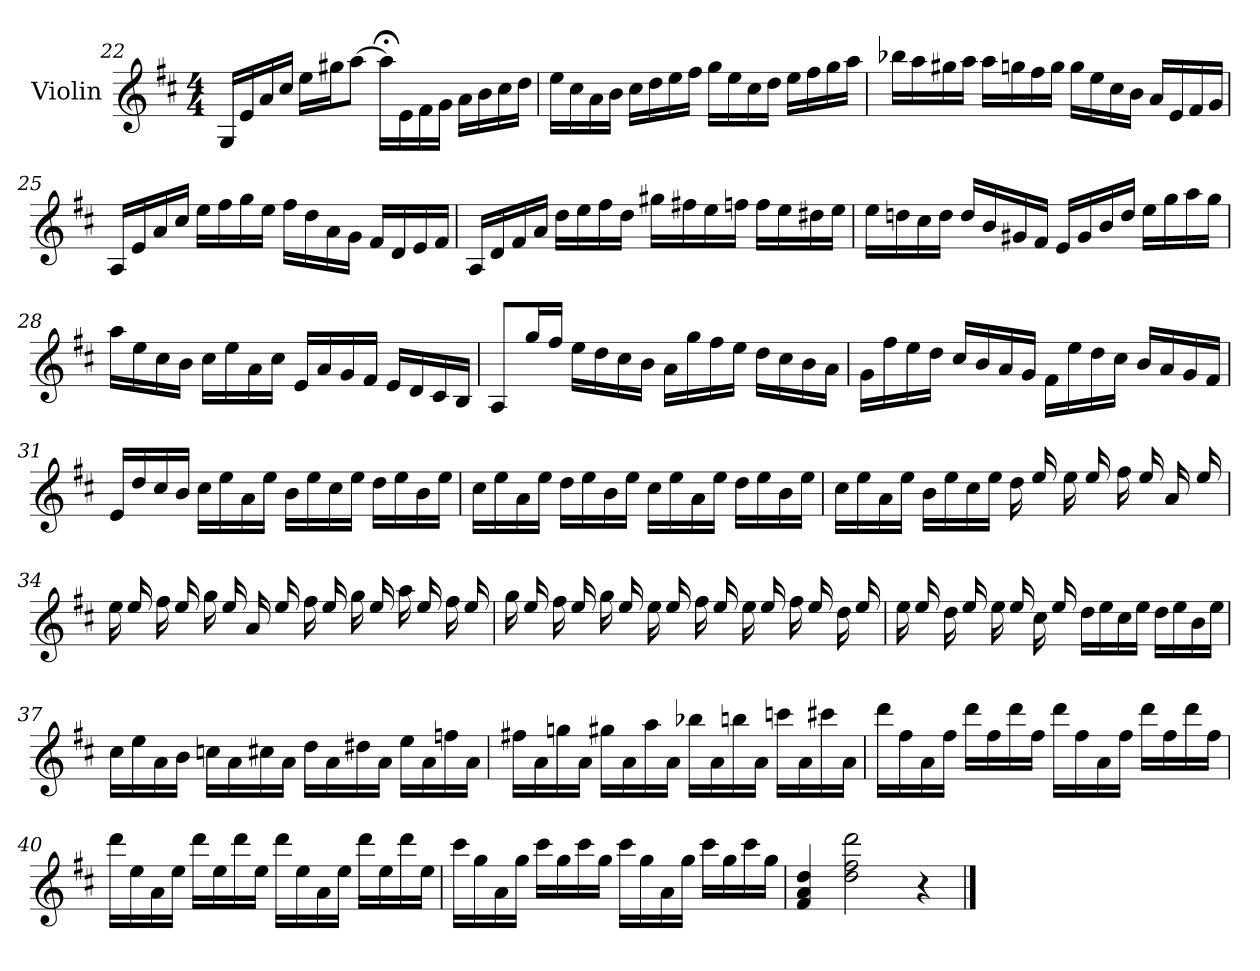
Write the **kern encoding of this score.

**kern
*part1
*staff1
*I"Violin
*I'Vln.
*clefG2
*k[f#c#]
*M4/4
=22
16G/LL
16e/
16a/
16cc#/JJ
16ee\LL
16gg#X\J
[8aa\J
16aa;<\LL]
16e\
16f#\
16g\JJ
16a\LL
16b\
16cc#\
16dd\JJ
!!LO:LB:g=z
=23
16ee\LL
16cc#\
16a\
16b\JJ
16cc#\LL
16dd\
16ee\
16ff#\JJ
16gg\LL
16ee\
16cc#\
16dd\JJ
16ee\LL
16ff#\
16gg\
16aa\JJ
=24
16bb-X\LL
16aa\
16gg#X\
16aa\JJ
16aa\LL
16ggn\
16ff#\
16gg\JJ
16gg\LL
16ee\
16cc#\
16b\JJ
16a/LL
16e/
16f#/
16g/JJ
!!LO:LB:g=z
=25
16A/LL
16e/
16a/
16cc#/JJ
16ee\LL
16ff#\
16gg\
16ee\JJ
16ff#\LL
16dd\
16a\
16g\JJ
16f#/LL
16d/
16e/
16f#/JJ
=26
16A/LL
16d/
16f#/
16a/JJ
16dd\LL
16ee\
16ff#\
16dd\JJ
16gg#X\LL
16ff#X\
16ee\
16ffn\JJ
16ff\LL
16ee\
16dd#X\
16ee\JJ
!!LO:LB:g=z
=27
16ee\LL
16ddn\
16cc#\
16dd\JJ
16dd/LL
16b/
16g#X/
16f#/JJ
16e/LL
16g#/
16b/
16dd/JJ
16ee\LL
16gg\
16aa\
16gg\JJ
=28
16aa\LL
16ee\
16cc#\
16b\JJ
16cc#\LL
16ee\
16a\
16cc#\JJ
16e/LL
16a/
16g/
16f#/JJ
16e/LL
16d/
16c#/
16B/JJ
!!LO:LB:g=z
=29
8A/L
16gg/L
16ff#/JJ
16ee\LL
16dd\
16cc#\
16b\JJ
16a\LL
16gg\
16ff#\
16ee\JJ
16dd\LL
16cc#\
16b\
16a\JJ
=30
16g\LL
16ff#\
16ee\
16dd\JJ
16cc#/LL
16b/
16a/
16g/JJ
16f#\LL
16ee\
16dd\
16cc#\JJ
16b/LL
16a/
16g/
16f#/JJ
!!LO:LB:g=z
=31
16e/LL
16dd/
16cc#/
16b/JJ
16cc#\LL
16ee\
16a\
16ee\JJ
16b\LL
16ee\
16cc#\
16ee\JJ
16dd\LL
16ee\
16b\
16ee\JJ
=32
16cc#\LL
16ee\
16a\
16ee\JJ
16dd\LL
16ee\
16b\
16ee\JJ
16cc#\LL
16ee\
16a\
16ee\JJ
16dd\LL
16ee\
16b\
16ee\JJ
!!LO:LB:g=z
=33
16cc#\LL
16ee\
16a\
16ee\JJ
16b\LL
16ee\
16cc#\
16ee\JJ
16dd\
16ee/
16ee\
16ee/
16ff#\
16ee/
16a/
16ee/
=34
16ee\
16ee/
16ff#\
16ee/
16gg\
16ee/
16a/
16ee/
16ff#\
16ee/
16gg\
16ee/
16aa\
16ee/
16ff#\
16ee/
!!LO:LB:g=z
=35
16gg\
16ee/
16ff#\
16ee/
16gg\
16ee/
16ee\
16ee/
16ff#\
16ee/
16ee\
16ee/
16ff#\
16ee/
16dd\
16ee/
=36
16ee\
16ee/
16dd\
16ee/
16ee\
16ee/
16cc#\
16ee/
16dd\LL
16ee\
16cc#\
16ee\JJ
16dd\LL
16ee\
16b\
16ee\JJ
!!LO:LB:g=z
=37
16cc#\LL
16ee\
16a\
16b\JJ
16ccn\LL
16a\
16cc#X\
16a\JJ
16dd\LL
16a\
16dd#X\
16a\JJ
16ee\LL
16a\
16ffn\
16a\JJ
=38
16ff#X\LL
16a\
16ggn\
16a\JJ
16gg#X\LL
16a\
16aa\
16a\JJ
16bb-X\LL
16a\
16bbn\
16a\JJ
16cccn\LL
16a\
16ccc#X\
16a\JJ
!!LO:LB:g=z
=39
16ddd\LL
16ff#\
16a\
16ff#\JJ
16ddd\LL
16ff#\
16ddd\
16ff#\JJ
16ddd\LL
16ff#\
16a\
16ff#\JJ
16ddd\LL
16ff#\
16ddd\
16ff#\JJ
=40
16ddd\LL
16ee\
16a\
16ee\JJ
16ddd\LL
16ee\
16ddd\
16ee\JJ
16ddd\LL
16ee\
16a\
16ee\JJ
16ddd\LL
16ee\
16ddd\
16ee\JJ
!!LO:LB:g=z
=41
16ccc#\LL
16gg\
16a\
16gg\JJ
16ccc#\LL
16gg\
16ccc#\
16gg\JJ
16ccc#\LL
16gg\
16a\
16gg\JJ
16ccc#\LL
16gg\
16ccc#\
16gg\JJ
=42
4f#/ 4a/ 4dd/
2dd\ 2ff#\ 2ddd\
4r
==
*-
